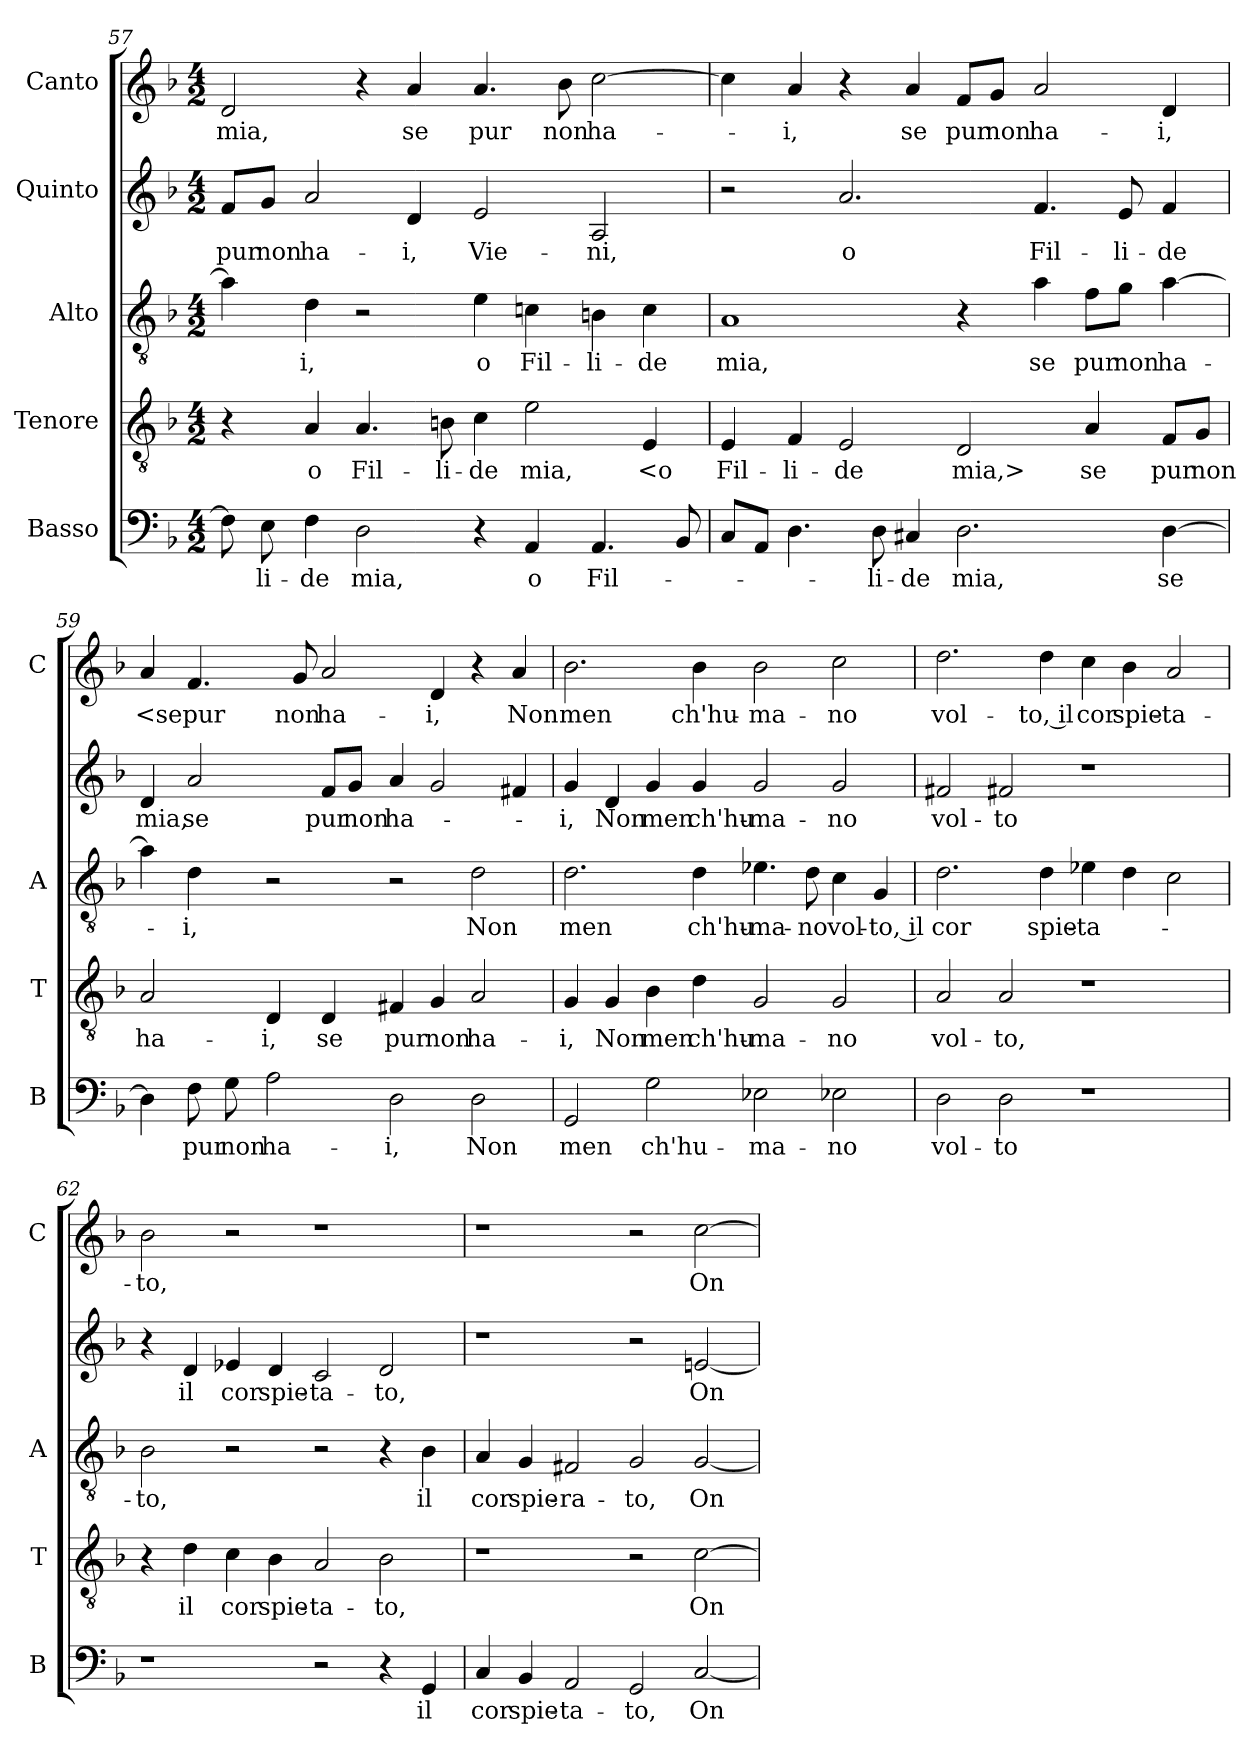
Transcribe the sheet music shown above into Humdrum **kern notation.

**kern	**text	**kern	**text	**kern	**text	**kern	**text	**kern	**text
*part5	*part5	*part4	*part4	*part3	*part3	*part2	*part2	*part1	*part1
*staff5	*staff5	*staff4	*staff4	*staff3	*staff3	*staff2	*staff2	*staff1	*staff1
*I"Basso	*	*I"Tenore	*	*I"Alto	*	*I"Quinto	*	*I"Canto	*
*I'B	*	*I'T	*	*I'A	*	*	*	*I'C	*
*clefF4	*	*clefGv2	*	*clefGv2	*	*clefG2	*	*clefG2	*
*k[b-]	*	*k[b-]	*	*k[b-]	*	*k[b-]	*	*k[b-]	*
*d:	*	*d:	*	*d:	*	*d:	*	*d:	*
*M4/2	*	*M4/2	*	*M4/2	*	*M4/2	*	*M4/2	*
=57	=57	=57	=57	=57	=57	=57	=57	=57	=57
8F]	.	4r	.	4a]	.	8f/L	pur	2d	mia,
8E	-li-	.	.	.	.	8g/J	non	.	.
4F	-de	4A	o	4d	-i,	2a	ha-	.	.
2D	mia,	4.A	Fil-	2r	.	.	.	4r	.
.	.	.	.	.	.	4d	-i,	4a	se
.	.	8Bn	-li-	.	.	.	.	.	.
4r	.	4c	-de	4e	o	2e	Vie-	4.a	pur
4AA	o	2e	mia,	4cn	Fil-	.	.	.	.
.	.	.	.	.	.	.	.	8b-	non
4.AA	Fil-	.	.	4Bn	-li-	2A	-ni,	[2cc	ha-
.	.	4E	<o	4c	-de	.	.	.	.
8BB-	.	.	.	.	.	.	.	.	.
=58	=58	=58	=58	=58	=58	=58	=58	=58	=58
8CL	.	4E	Fil-	1A	mia,	2r	.	4cc]	.
8AAJ	.	.	.	.	.	.	.	.	.
4.D	.	4F	-li-	.	.	.	.	4a	-i,
.	.	2E	-de	.	.	2.a	o	4r	.
8D	-li-	.	.	.	.	.	.	.	.
4C#X	-de	.	.	.	.	.	.	4a	se
2.D	mia,	2D	mia,>	4r	.	.	.	8f/L	pur
.	.	.	.	.	.	.	.	8g/J	non
.	.	.	.	4a	se	4.f	Fil-	2a	ha-
.	.	4A	se	8f\L	pur	.	.	.	.
.	.	.	.	8g\J	non	8e	-li-	.	.
[4D	se	8F/L	pur	[4a	ha-	4f	-de	4d	-i,
.	.	8G/J	non	.	.	.	.	.	.
=59	=59	=59	=59	=59	=59	=59	=59	=59	=59
4D]	.	2A	ha-	4a]	.	4d	mia,	4a	<se
8F	pur	.	.	4d	-i,	2a	se	4.f	pur
8G	non	.	.	.	.	.	.	.	.
2A	ha-	4D	-i,	2r	.	.	.	.	.
.	.	.	.	.	.	.	.	8g	non
.	.	4D	se	.	.	8f/L	pur	2a	ha-
.	.	.	.	.	.	8g/J	non	.	.
2D	-i,	4F#X	pur	2r	.	4a	ha-	.	.
.	.	4G	non	.	.	2g	.	4d	-i,
2D	Non	2A	ha-	2d	Non	.	.	4r	.
.	.	.	.	.	.	4f#X	.	4a	Non
=60	=60	=60	=60	=60	=60	=60	=60	=60	=60
2GG	men	4G	-i,	2.d	men	4g	-i,	2.b-	men
.	.	4G	Non	.	.	4d	Non	.	.
2G	ch'hu-	4B-	men	.	.	4g	men	.	.
.	.	4d	ch'hu-	4d	ch'hu-	4g	ch'hu-	4b-	ch'hu-
2E-X	-ma-	2G	-ma-	4.e-X	-ma-	2g	-ma-	2b-	-ma-
.	.	.	.	8d	-no	.	.	.	.
2E-X	-no	2G	-no	4c	vol-	2g	-no	2cc	-no
.	.	.	.	4G	-to, il	.	.	.	.
=61	=61	=61	=61	=61	=61	=61	=61	=61	=61
2D	vol-	2A	vol-	2.d	cor	2f#X	vol-	2.dd	vol-
2D	-to	2A	-to,	.	.	2f#X	-to	.	.
.	.	.	.	4d	spie-	.	.	4dd	-to, il
1r	.	1r	.	4e-X	-ta-	1r	.	4cc	cor
.	.	.	.	4d	.	.	.	4b-	spie-
.	.	.	.	2c	.	.	.	2a	-ta-
=62	=62	=62	=62	=62	=62	=62	=62	=62	=62
1r	.	4r	.	2B-	-to,	4r	.	2b-	-to,
.	.	4d	il	.	.	4d	il	.	.
.	.	4c	cor	2r	.	4e-X	cor	2r	.
.	.	4B-	spie-	.	.	4d	spie-	.	.
2r	.	2A	-ta-	2r	.	2c	-ta-	1r	.
4r	.	2B-	-to,	4r	.	2d	-to,	.	.
4GG	il	.	.	4B-	il	.	.	.	.
=63	=63	=63	=63	=63	=63	=63	=63	=63	=63
4C	cor	1r	.	4A	cor	1r	.	1r	.
4BB-	spie-	.	.	4G	spie-	.	.	.	.
2AA	-ta-	.	.	2F#X	-ra-	.	.	.	.
2GG	-to,	2r	.	2G	-to,	2r	.	2r	.
[2C	On-	[2c	On-	[2G	On-	[2en	On-	[2cc	On-
=	=	=	=	=	=	=	=	=	=
*-	*-	*-	*-	*-	*-	*-	*-	*-	*-
